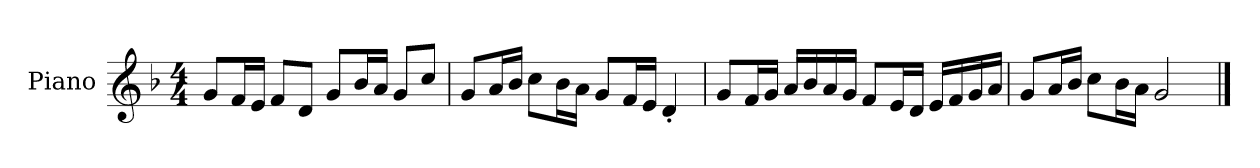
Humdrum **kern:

**kern
*part1
*staff1
*I"Piano
*I'Pno.
*clefG2
*k[b-]
*M4/4
*MM120
=1
8g/L
16f/L
16e/JJ
8f/L
8d/J
8g/L
16b-/L
16a/JJ
8g/L
8cc/J
=2
8g/L
16a/L
16b-/JJ
8cc\L
16b-\L
16a\JJ
8g/L
16f/L
16e/JJ
4d'/
=3
8g/L
16f/L
16g/JJ
16a/LL
16b-/
16a/
16g/JJ
8f/L
16e/L
16d/JJ
16e/LL
16f/
16g/
16a/JJ
=4
8g/L
16a/L
16b-/JJ
8cc\L
16b-\L
16a\JJ
2g/
==
*-
